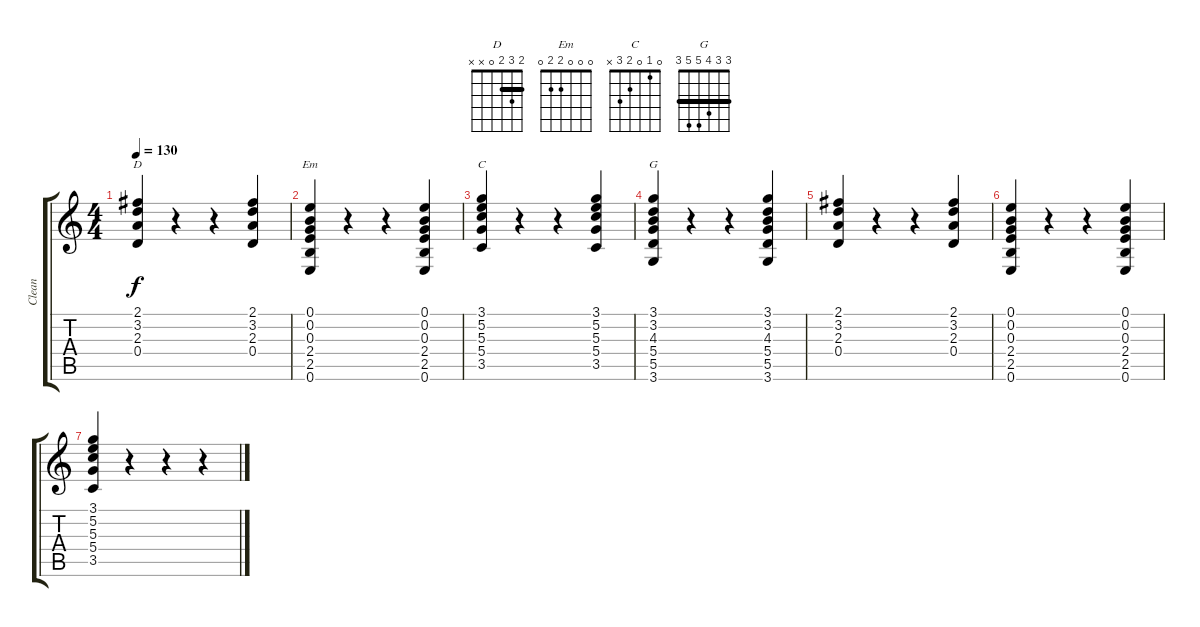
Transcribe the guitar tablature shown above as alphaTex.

\track ("Clean" "Clean") {instrument electricguitarclean}
\staff {score tabs}
\tuning (E4 B3 G3 D3 A2 E2) {hide}
\chord ("D" 2 3 2 0 x x) {barre 2}
\chord ("Em" 0 0 0 2 2 0)
\chord ("C" 0 1 0 2 3 x)
\chord ("G" 3 3 4 5 5 3) {barre 3}
\ts (4 4)
\tempo 130
\clef g2
\ks c
(2.1 3.2 2.3 0.4).4{ch "D" dy f} r.4 r.4 (2.1 3.2 2.3 0.4).4 |
(0.1 0.2 0.3 2.4 2.5 0.6).4{ch "Em"} r.4 r.4 (0.1 0.2 0.3 2.4 2.5 0.6).4 |
(3.1 5.2 5.3 5.4 3.5).4{ch "C"} r.4 r.4 (3.1 5.2 5.3 5.4 3.5).4 |
(3.1 3.2 4.3 5.4 5.5 3.6).4{ch "G"} r.4 r.4 (3.1 3.2 4.3 5.4 5.5 3.6).4 |
(2.1 3.2 2.3 0.4).4 r.4 r.4 (2.1 3.2 2.3 0.4).4 |
(0.1 0.2 0.3 2.4 2.5 0.6).4 r.4 r.4 (0.1 0.2 0.3 2.4 2.5 0.6).4 |
(3.1 5.2 5.3 5.4 3.5).4 r.4 r.4 r.4
